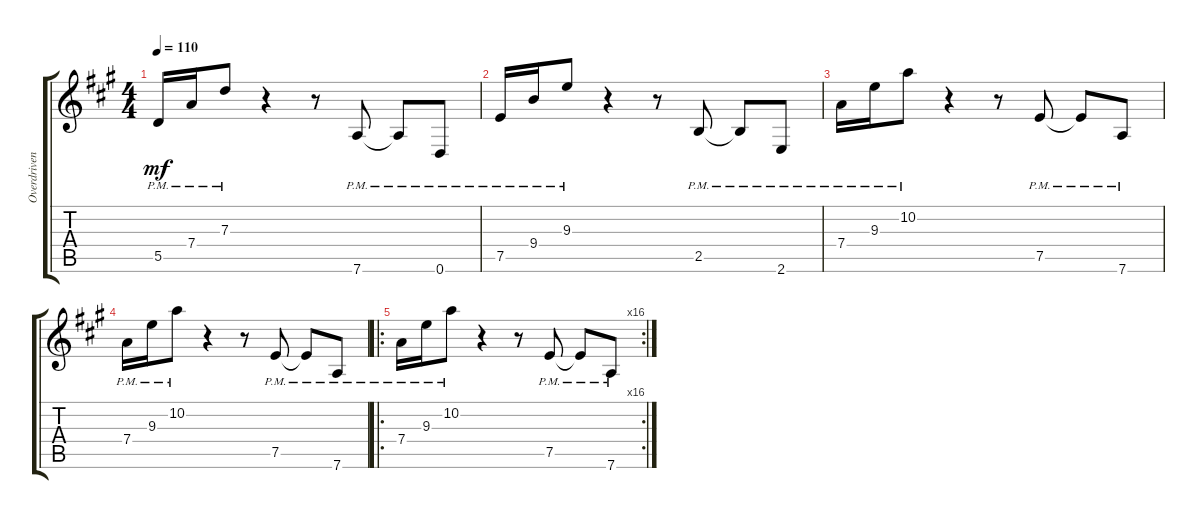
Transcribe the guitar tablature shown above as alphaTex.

\track ("Overdriven Guitar" "Overdriven") {instrument overdrivenguitar}
\staff {score tabs}
\tuning (E4 B3 G3 D3 A2 D2) {hide}
\ts (4 4)
\tempo 110
\clef g2
\ks a
5.5{pm}.16{dy mf} 7.4{pm}.16 7.3{pm}.8 r.4 r.8 7.6{pm}.8 7.6{pm t}.8 0.6{pm}.8 |
7.5{pm}.16 9.4{pm}.16 9.3{pm}.8 r.4 r.8 2.5{pm}.8 2.5{pm t}.8 2.6{pm}.8 |
7.4{pm}.16 9.3{pm}.16 10.2{pm}.8 r.4 r.8 7.5{pm}.8 7.5{pm t}.8 7.6{pm}.8 |
7.4{pm}.16 9.3{pm}.16 10.2{pm}.8 r.4 r.8 7.5{pm}.8 7.5{pm t}.8 7.6{pm}.8 |
\ro
\rc 16
7.4{pm}.16 9.3{pm}.16 10.2{pm}.8 r.4 r.8 7.5{pm}.8 7.5{pm t}.8 7.6{pm}.8
